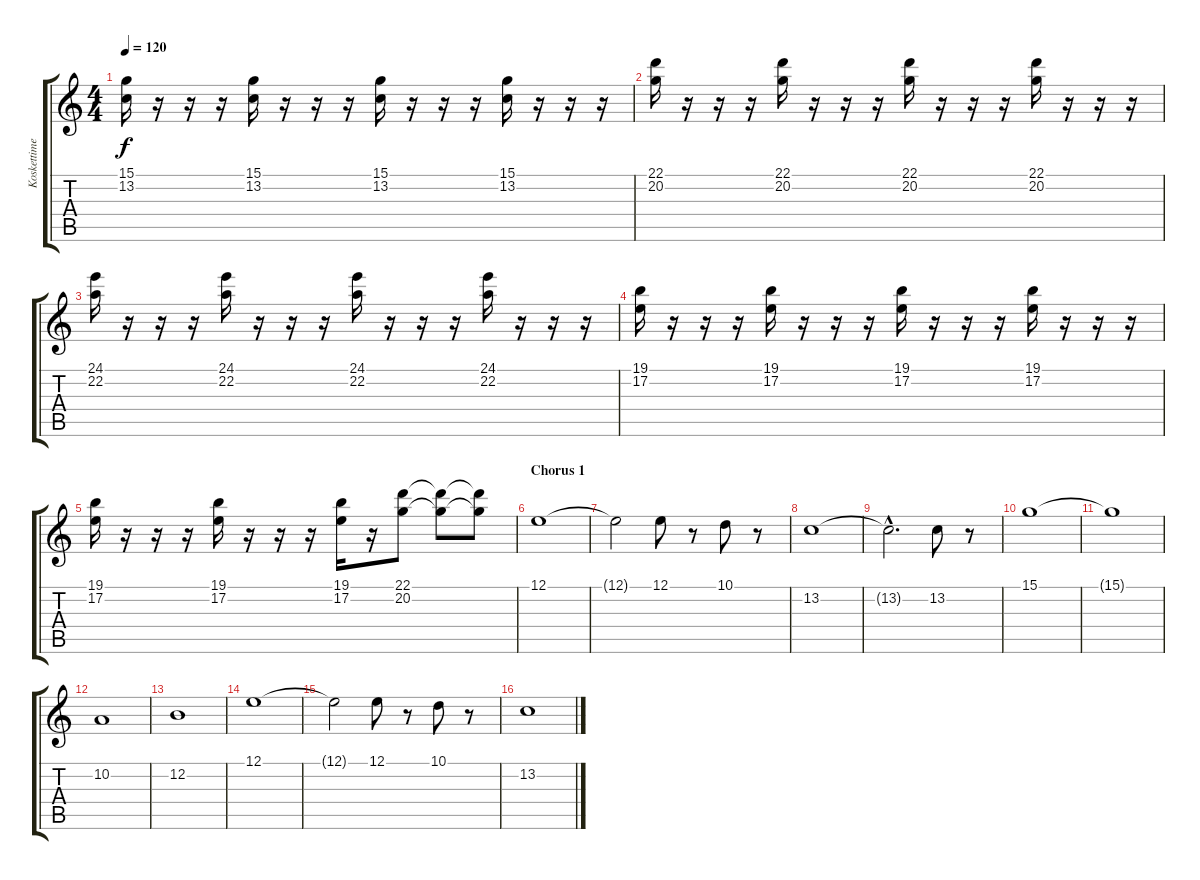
\track ("Koskettimet (Oikea)" "Koskettime") {instrument stringensemble2}
\staff {score tabs}
\tuning (E4 B3 G3 D3 A2 E2) {hide}
\ts (4 4)
\tempo 120
\clef g2
\ks c
(15.1 13.2).16{dy f} r.16 r.16 r.16 (15.1 13.2).16 r.16 r.16 r.16 (15.1 13.2).16 r.16 r.16 r.16 (15.1 13.2).16 r.16 r.16 r.16 |
(22.1 20.2).16 r.16 r.16 r.16 (22.1 20.2).16 r.16 r.16 r.16 (22.1 20.2).16 r.16 r.16 r.16 (22.1 20.2).16 r.16 r.16 r.16 |
(24.1 22.2).16 r.16 r.16 r.16 (24.1 22.2).16 r.16 r.16 r.16 (24.1 22.2).16 r.16 r.16 r.16 (24.1 22.2).16 r.16 r.16 r.16 |
(19.1 17.2).16 r.16 r.16 r.16 (19.1 17.2).16 r.16 r.16 r.16 (19.1 17.2).16 r.16 r.16 r.16 (19.1 17.2).16 r.16 r.16 r.16 |
(19.1 17.2).16 r.16 r.16 r.16 (19.1 17.2).16 r.16 r.16 r.16 (19.1 17.2).16 r.16 (22.1 20.2).8 (22.1{t} 20.2{t}).8 (22.1{t} 20.2{t}).8 |
\section ("" "Chorus 1")
12.1.1 |
12.1{t}.2 12.1.8 r.8 10.1.8 r.8 |
13.2.1 |
13.2{hac t}.2{d} 13.2.8 r.8 |
15.1.1 |
15.1{t}.1 |
10.2.1 |
12.2.1 |
12.1.1 |
12.1{t}.2 12.1.8 r.8 10.1.8 r.8 |
13.2.1
